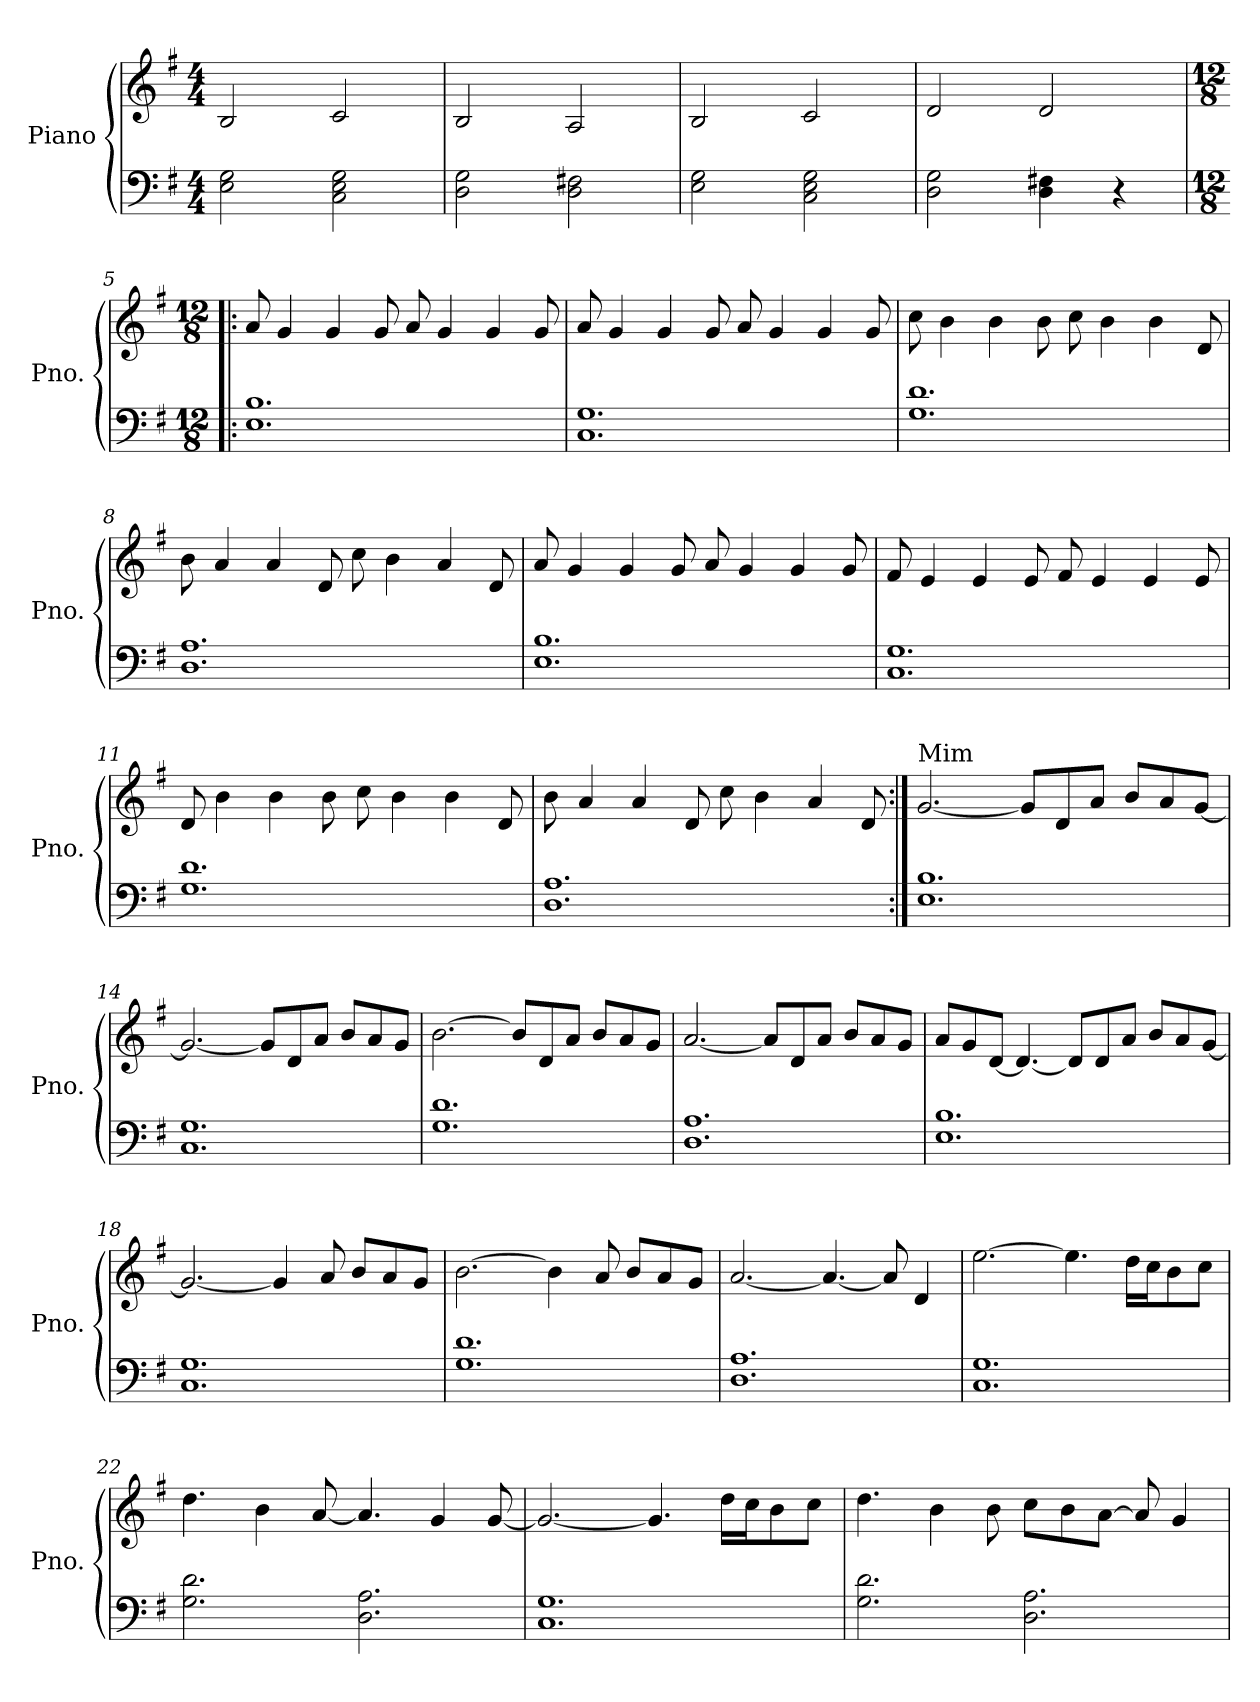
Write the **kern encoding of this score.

**kern	**kern
*part1	*part1
*staff2	*staff1
*I"Piano	*
*I'Pno.	*
*clefF4	*clefG2
*k[f#]	*k[f#]
*M4/4	*M4/4
*MM40	*MM40
=1	=1
2E\ 2G\	2B/
2C\ 2E\ 2G\	2c/
=2	=2
2D\ 2G\	2B/
2D\ 2F#X\	2A/
=3	=3
2E\ 2G\	2B/
2C\ 2E\ 2G\	2c/
=4	=4
2D\ 2G\	2d/
4D\ 4F#X\	2d/
4r	.
=5!|:	=5!|:
*M12/8	*M12/8
*	*MM117
1.E 1.B	8a/
.	4g/
.	4g/
.	8g/
.	8a/
.	4g/
.	4g/
.	8g/
=6	=6
1.C 1.G	8a/
.	4g/
.	4g/
.	8g/
.	8a/
.	4g/
.	4g/
.	8g/
!!LO:LB:g=z
=7	=7
1.G 1.d	8cc\
.	4b\
.	4b\
.	8b\
.	8cc\
.	4b\
.	4b\
.	8d/
=8	=8
1.D 1.A	8b\
.	4a/
.	4a/
.	8d/
.	8cc\
.	4b\
.	4a/
.	8d/
=9	=9
1.E 1.B	8a/
.	4g/
.	4g/
.	8g/
.	8a/
.	4g/
.	4g/
.	8g/
=10	=10
1.C 1.G	8f#/
.	4e/
.	4e/
.	8e/
.	8f#/
.	4e/
.	4e/
.	8e/
!!LO:LB:g=z
=11	=11
1.G 1.d	8d/
.	4b\
.	4b\
.	8b\
.	8cc\
.	4b\
.	4b\
.	8d/
=12	=12
1.D 1.A	8b\
.	4a/
.	4a/
.	8d/
.	8cc\
.	4b\
.	4a/
.	8d/
=13:|!	=13:|!
*	*MM63
!	!LO:TX:a:t=Mim
1.E 1.B	[2.g/
.	8g/L]
.	8d/
.	8a/J
.	8b/L
.	8a/
.	[8g/J
=14	=14
1.C 1.G	2.g/_
.	8g/L]
.	8d/
.	8a/J
.	8b/L
.	8a/
.	8g/J
=15	=15
1.G 1.d	[2.b\
.	8b/L]
.	8d/
.	8a/J
.	8b/L
.	8a/
.	8g/J
!!LO:LB:g=z
=16	=16
1.D 1.A	[2.a/
.	8a/L]
.	8d/
.	8a/J
.	8b/L
.	8a/
.	8g/J
=17	=17
1.E 1.B	8a/L
.	8g/
.	[8d/J
.	4.d/_
.	8d/L]
.	8d/
.	8a/J
.	8b/L
.	8a/
.	[8g/J
=18	=18
1.C 1.G	2.g/_
.	4g/]
.	8a/
.	8b/L
.	8a/
.	8g/J
=19	=19
1.G 1.d	[2.b\
.	4b\]
.	8a/
.	8b/L
.	8a/
.	8g/J
=20	=20
1.D 1.A	[2.a/
.	4.a/_
.	8a/]
.	4d/
!!LO:LB:g=z
=21	=21
1.C 1.G	[2.ee\
.	4.ee\]
.	16dd\LL
.	16cc\J
.	8b\
.	8cc\J
=22	=22
2.G\ 2.d\	4.dd\
.	4b\
.	[8a/
2.D\ 2.A\	4.a/]
.	4g/
.	[8g/
=23	=23
1.C 1.G	2.g/_
.	4.g/]
.	16dd\LL
.	16cc\J
.	8b\
.	8cc\J
=24	=24
2.G\ 2.d\	4.dd\
.	4b\
.	8b\
2.D\ 2.A\	8cc\L
.	8b\
.	[8a\J
.	8a/]
.	4g/
=	=
*-	*-
